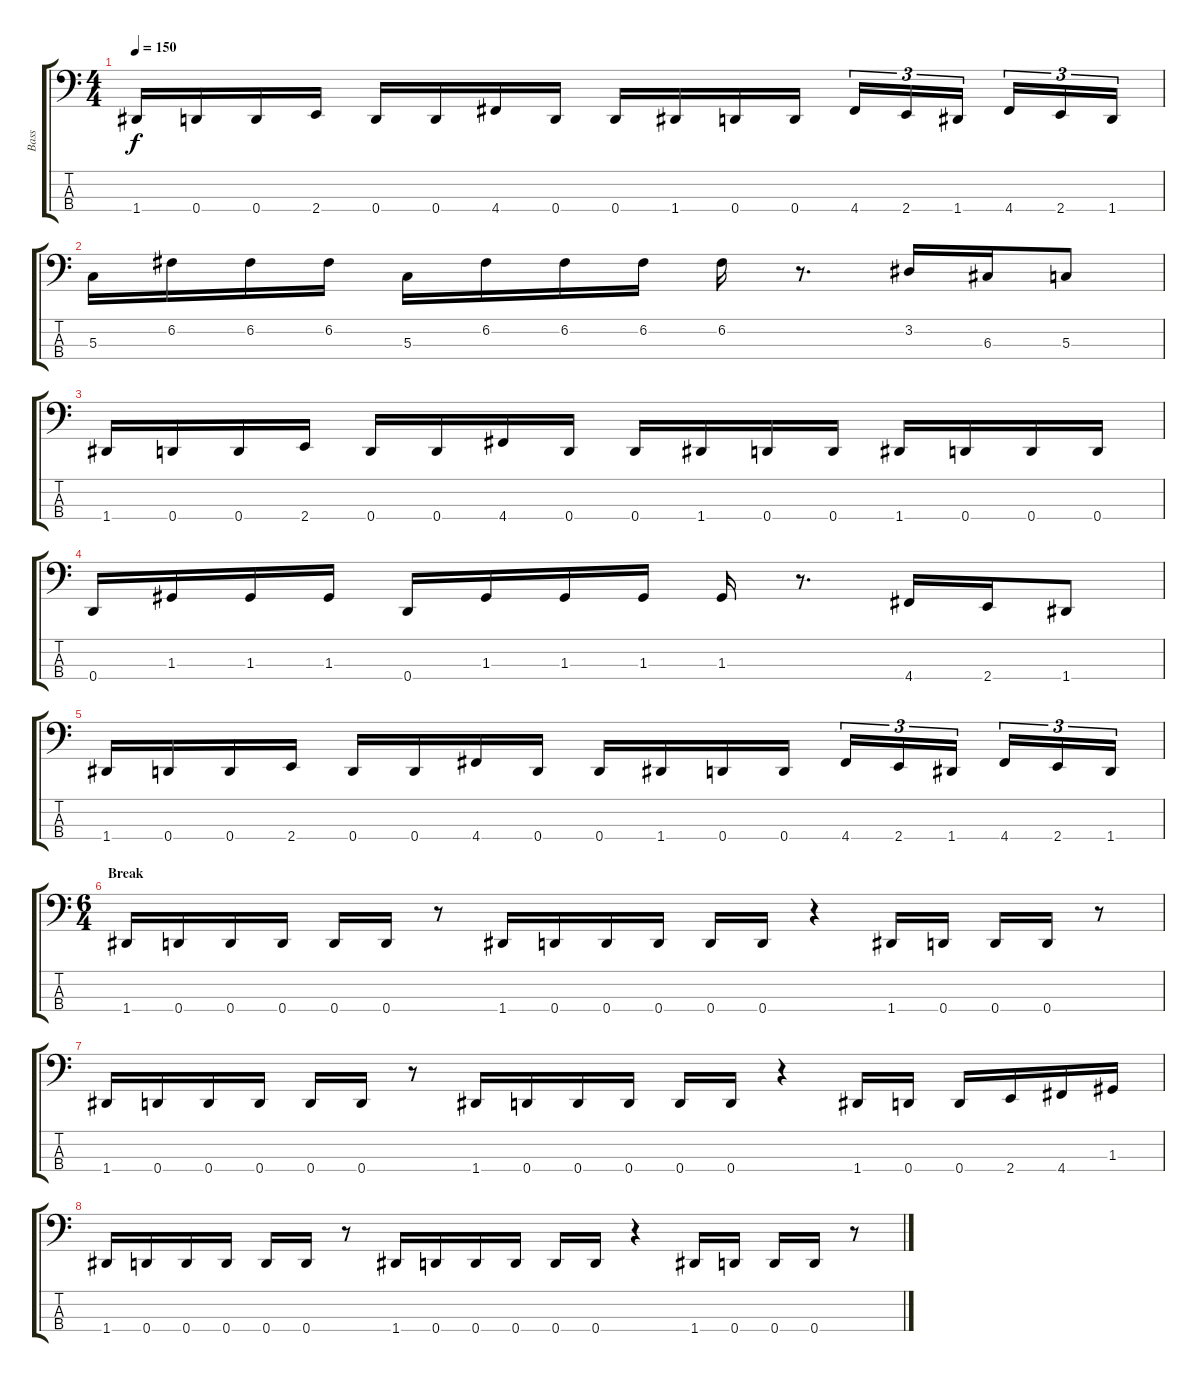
\track ("Bass" "Bass") {instrument electricbasspick}
\staff {score tabs}
\tuning (F2 C2 G1 D1) {hide}
\ts (4 4)
\tempo 150
\clef f4
\ks c
1.4.16{dy f} 0.4.16 0.4.16 2.4.16 0.4.16 0.4.16 4.4.16 0.4.16 0.4.16 1.4.16 0.4.16 0.4.16 4.4.16{tu (3 2)} 2.4.16{tu (3 2)} 1.4.16{tu (3 2)} 4.4.16{tu (3 2)} 2.4.16{tu (3 2)} 1.4.16{tu (3 2)} |
5.3.16 6.2.16 6.2.16 6.2.16 5.3.16 6.2.16 6.2.16 6.2.16 6.2.16 r.8{d} 3.2.16 6.3.16 5.3.8 |
1.4.16 0.4.16 0.4.16 2.4.16 0.4.16 0.4.16 4.4.16 0.4.16 0.4.16 1.4.16 0.4.16 0.4.16 1.4.16 0.4.16 0.4.16 0.4.16 |
0.4.16 1.3.16 1.3.16 1.3.16 0.4.16 1.3.16 1.3.16 1.3.16 1.3.16 r.8{d} 4.4.16 2.4.16 1.4.8 |
1.4.16 0.4.16 0.4.16 2.4.16 0.4.16 0.4.16 4.4.16 0.4.16 0.4.16 1.4.16 0.4.16 0.4.16 4.4.16{tu (3 2)} 2.4.16{tu (3 2)} 1.4.16{tu (3 2)} 4.4.16{tu (3 2)} 2.4.16{tu (3 2)} 1.4.16{tu (3 2)} |
\ts (6 4)
\section ("" "Break")
1.4.16 0.4.16 0.4.16 0.4.16 0.4.16 0.4.16 r.8 1.4.16 0.4.16 0.4.16 0.4.16 0.4.16 0.4.16 r.4 1.4.16 0.4.16 0.4.16 0.4.16 r.8 |
1.4.16 0.4.16 0.4.16 0.4.16 0.4.16 0.4.16 r.8 1.4.16 0.4.16 0.4.16 0.4.16 0.4.16 0.4.16 r.4 1.4.16 0.4.16 0.4.16 2.4.16 4.4.16 1.3.16 |
1.4.16 0.4.16 0.4.16 0.4.16 0.4.16 0.4.16 r.8 1.4.16 0.4.16 0.4.16 0.4.16 0.4.16 0.4.16 r.4 1.4.16 0.4.16 0.4.16 0.4.16 r.8
